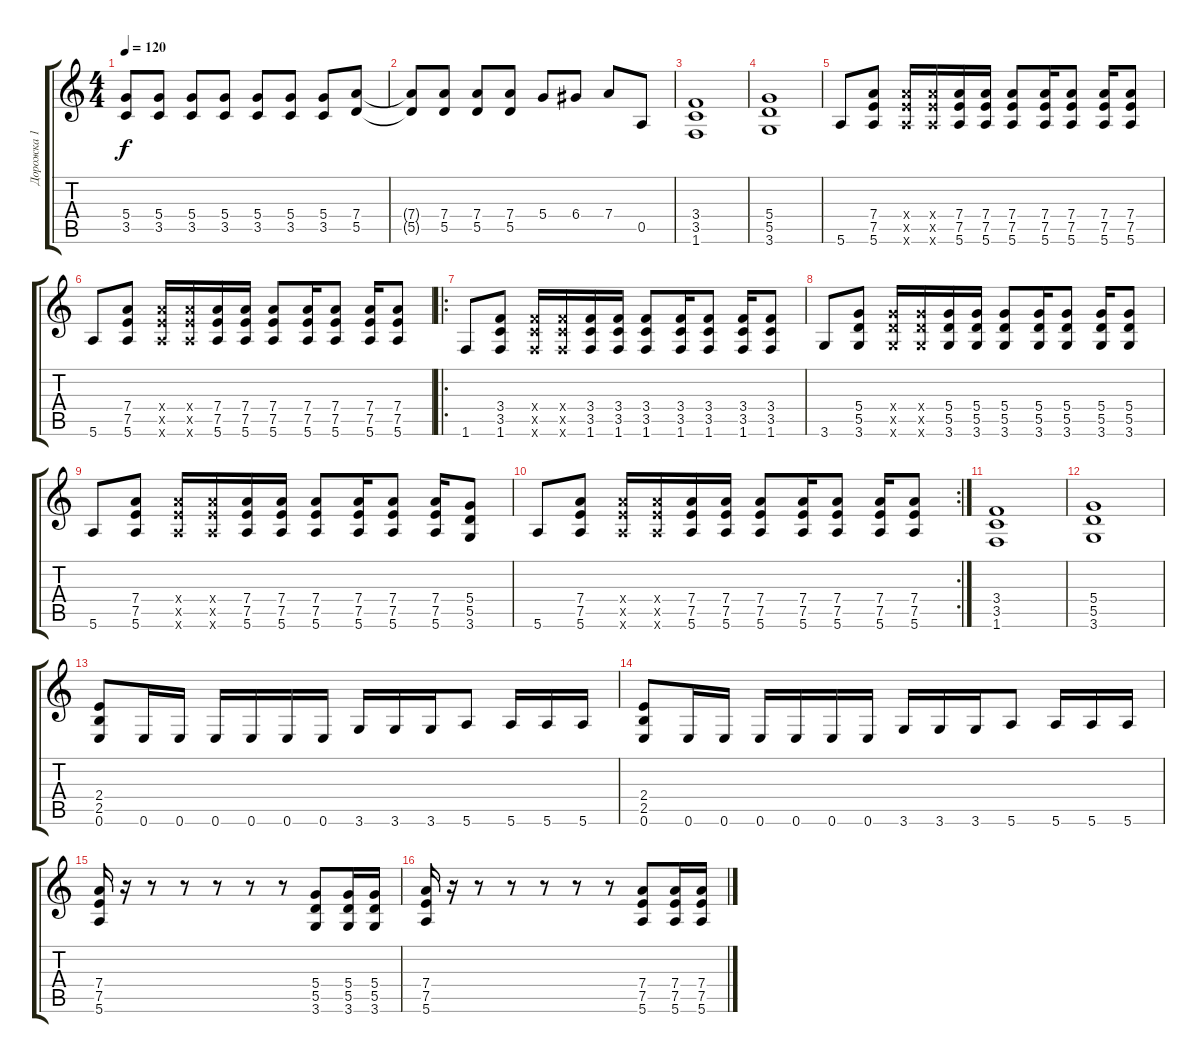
\track ("Дорожка 1" "Дорожка 1") {instrument acousticguitarsteel}
\staff {score tabs}
\tuning (E4 B3 G3 D3 A2 E2) {hide}
\ts (4 4)
\tempo 120
\clef g2
\ks c
(5.4{t} 3.5{t}).8{dy f} (5.4 3.5).8 (5.4 3.5).8 (5.4 3.5).8 (5.4 3.5).8 (5.4 3.5).8 (5.4 3.5).8 (7.4 5.5).8 |
(7.4{t} 5.5{t}).8 (7.4 5.5).8 (7.4 5.5).8 (7.4 5.5).8 5.4.8 6.4.8 7.4.8 0.5.8 |
(3.4 3.5 1.6).1 |
(5.4 5.5 3.6).1 |
5.6.8 (7.4 7.5 5.6).8 (7.4{x} 7.5{x} 5.6{x}).16 (7.4{x} 7.5{x} 5.6{x}).16 (7.4 7.5 5.6).16 (7.4 7.5 5.6).16 (7.4 7.5 5.6).8 (7.4 7.5 5.6).16 (7.4 7.5 5.6).8 (7.4 7.5 5.6).16 (7.4 7.5 5.6).8 |
5.6.8 (7.4 7.5 5.6).8 (7.4{x} 7.5{x} 5.6{x}).16 (7.4{x} 7.5{x} 5.6{x}).16 (7.4 7.5 5.6).16 (7.4 7.5 5.6).16 (7.4 7.5 5.6).8 (7.4 7.5 5.6).16 (7.4 7.5 5.6).8 (7.4 7.5 5.6).16 (7.4 7.5 5.6).8 |
\ro
1.6.8 (3.4 3.5 1.6).8 (3.4{x} 3.5{x} 1.6{x}).16 (3.4{x} 3.5{x} 1.6{x}).16 (3.4 3.5 1.6).16 (3.4 3.5 1.6).16 (3.4 3.5 1.6).8 (3.4 3.5 1.6).16 (3.4 3.5 1.6).8 (3.4 3.5 1.6).16 (3.4 3.5 1.6).8 |
3.6.8 (5.4 5.5 3.6).8 (5.4{x} 5.5{x} 3.6{x}).16 (5.4{x} 5.5{x} 3.6{x}).16 (5.4 5.5 3.6).16 (5.4 5.5 3.6).16 (5.4 5.5 3.6).8 (5.4 5.5 3.6).16 (5.4 5.5 3.6).8 (5.4 5.5 3.6).16 (5.4 5.5 3.6).8 |
5.6.8 (7.4 7.5 5.6).8 (7.4{x} 7.5{x} 5.6{x}).16 (7.4{x} 7.5{x} 5.6{x}).16 (7.4 7.5 5.6).16 (7.4 7.5 5.6).16 (7.4 7.5 5.6).8 (7.4 7.5 5.6).16 (7.4 7.5 5.6).8 (7.4 7.5 5.6).16 (5.4 5.5 3.6).8 |
\rc 2
5.6.8 (7.4 7.5 5.6).8 (7.4{x} 7.5{x} 5.6{x}).16 (7.4{x} 7.5{x} 5.6{x}).16 (7.4 7.5 5.6).16 (7.4 7.5 5.6).16 (7.4 7.5 5.6).8 (7.4 7.5 5.6).16 (7.4 7.5 5.6).8 (7.4 7.5 5.6).16 (7.4 7.5 5.6).8 |
(3.4 3.5 1.6).1 |
(5.4 5.5 3.6).1 |
(2.4 2.5 0.6).8 0.6.16 0.6.16 0.6.16 0.6.16 0.6.16 0.6.16 3.6.16 3.6.16 3.6.16 5.6.8 5.6.16 5.6.16 5.6.16 |
(2.4 2.5 0.6).8 0.6.16 0.6.16 0.6.16 0.6.16 0.6.16 0.6.16 3.6.16 3.6.16 3.6.16 5.6.8 5.6.16 5.6.16 5.6.16 |
(7.4 7.5 5.6).16 r.16 r.8 r.8 r.8 r.8 r.8 (5.4 5.5 3.6).8 (5.4 5.5 3.6).16 (5.4 5.5 3.6).16 |
(7.4 7.5 5.6).16 r.16 r.8 r.8 r.8 r.8 r.8 (7.4 7.5 5.6).8 (7.4 7.5 5.6).16 (7.4 7.5 5.6).16
